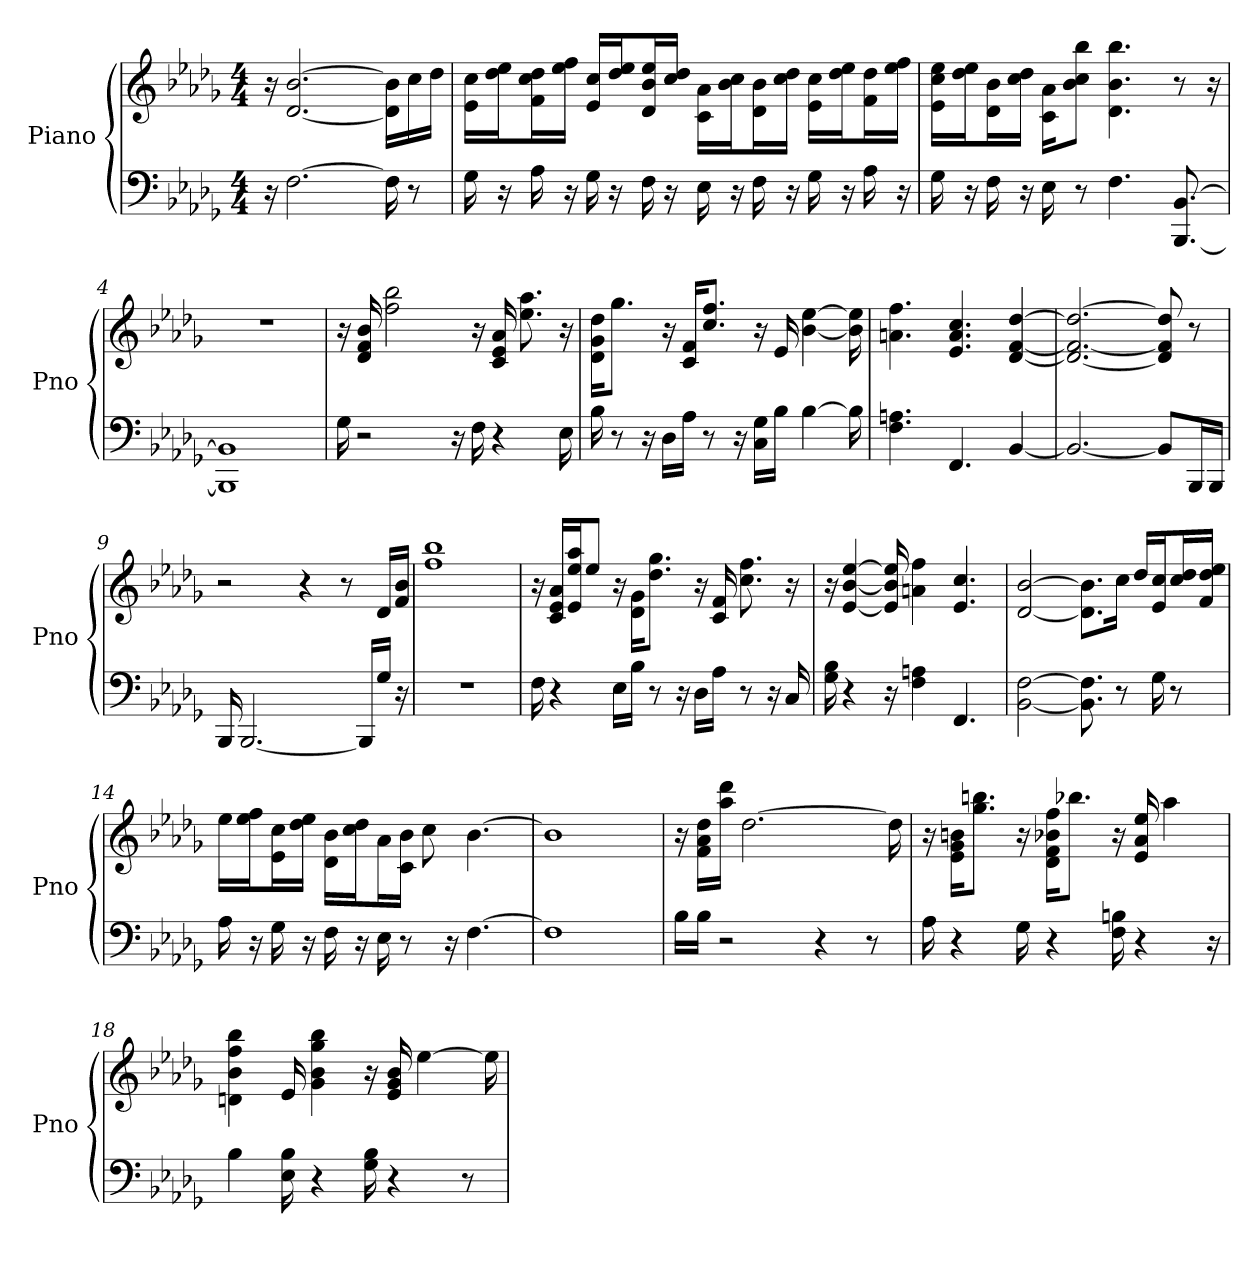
**kern	**kern
*part1	*part1
*staff2	*staff1
*I"Piano	*
*I'Pno	*
*clefF4	*clefG2
*k[b-e-a-d-g-]	*k[b-e-a-d-g-]
*D-:	*D-:
*M4/4	*M4/4
*MM57	*MM57
=1	=1
16r	16r
[2.F	[2.b- [2.d-
16F]	16b-]\ 16d-]\LL
8r	16cc\
.	16dd-\JJ
=2	=2
16G-	16cc\ 16e-\LL
16r	16dd-\ 16ee-\J
16A-	16f\ 16cc\ 16dd-\L
16r	16ee-\ 16ff\JJ
16G-	16e-/ 16cc/LL
16r	16dd-/ 16ee-/J
16F	16b-/ 16ee-/ 16d-/L
16r	16dd-/ 16cc/JJ
16E-	16a-\ 16c\LL
16r	16b-\ 16cc\J
16F	16b-\ 16d-\L
16r	16cc\ 16dd-\JJ
16G-	16cc\ 16e-\LL
16r	16dd-\ 16ee-\J
16A-	16dd-\ 16f\L
16r	16ee-\ 16ff\JJ
=3	=3
16G-	16ee-\ 16e-\ 16cc\LL
16r	16dd-\ 16ee-\J
16F	16b-\ 16d-\L
16r	16cc\ 16dd-\JJ
16E-	16a-\ 16c\KL
8r	8b-\ 8bb-\ 8cc\J
4.F	4.bb- 4.b- 4.d-
[8.BB- [8.BBB-	8r
.	16r
=4	=4
1BB-] 1BBB-]	1r
=5	=5
16G-	16r
2r	16d- 16f 16b-
.	2ff 2bb-
16r	.
16F	16r
4r	16c 16e- 16a-
.	8.ee- 8.aa-
16E-	16r
=6	=6
16B-	16d-\ 16g-\ 16dd-\KL
8r	8.gg-\J
16r	.
16D-\LL	16r
16A-\JJ	16c/ 16f/KL
8r	8.cc/ 8.ff/J
16r	.
16C\ 16G-\LL	16r
16B-\JJ	16e-
[4B-	[4b- [4ee-
16B-]	16b-] 16ee-]
=7	=7
4.F 4.A	4.a 4.ff
4.FF	4.e- 4.cc 4.a
[4BB-	[4f [4dd- [4d-
=8	=8
2.BB-_	2.f_ 2.dd-_ 2.d-_
8BB-/L]	8f] 8dd-] 8d-]
16BBB-/L	8r
16BBB-/JJ	.
=9	=9
16BBB-	2r
[2.BBB-	.
.	4r
.	8r
16BBB-/LL]	.
16G-/JJ	16d-/LL
16r	16f/ 16b-/JJ
=10	=10
1r	1ff 1bb-
=11	=11
16F	16r
4r	16e-/ 16c/ 16a-/KL
.	16e-/ 16ee-/ 16aa-/K
.	8ee-/J
16E-\LL	16r
16B-\JJ	16d-\ 16g-\KL
8r	8.dd-\ 8.gg-\J
16r	.
16D-\LL	16r
16A-\JJ	16c 16f
8r	8.cc 8.ff
16r	.
16C	16r
=12	=12
16G- 16B-	16r
4r	[4e- [4b- [4ee-
16r	16e-] 16b-] 16ee-]
4A 4F	4ff 4a
4.FF	4.cc 4.e-
=13	=13
[2BB- [2F	[2b- [2d-
8.BB-] 8.F]	8.b-]\ 8.d-]\L
8r	16cc\Jk
.	16dd-/LL
16G-	16e-/ 16cc/J
8r	16dd-/ 16cc/L
.	16ee-/ 16dd-/ 16f/JJ
=14	=14
16A-	16ee-\LL
16r	16ff\ 16ee-\J
16G-	16cc\ 16e-\L
16r	16dd-\ 16ee-\JJ
16F	16b-\ 16d-\LL
16r	16cc\ 16dd-\J
16E-	16a-\L
8r	16c\ 16b-\JJ
.	8cc
16r	.
[4.F	[4.b-
=15	=15
1F]	1b-]
=16	=16
16B-\LL	16r
16B-\JJ	16f\ 16a-\ 16dd-\LL
2r	16aa-\ 16ddd-\JJ
.	[2.dd-
4r	.
8r	.
.	16dd-]
=17	=17
16A-	16r
4r	16e-\ 16g-\ 16b\KL
.	8.gg-\ 8.bb\J
16G-	16r
4r	16d-\ 16f\ 16b-\ 16ff\KL
.	8.bb-\J
16F 16B	16r
4r	16e- 16a- 16ee-
.	4aa-
16r	.
=18	=18
4B-	4ff 4d 4b- 4bb-
16E- 16B-	16e-
4r	4g- 4bb- 4b- 4gg-
16G- 16B-	16r
4r	16e- 16g- 16b-
.	[4ee-
8r	.
.	16ee-]
=	=
*-	*-
